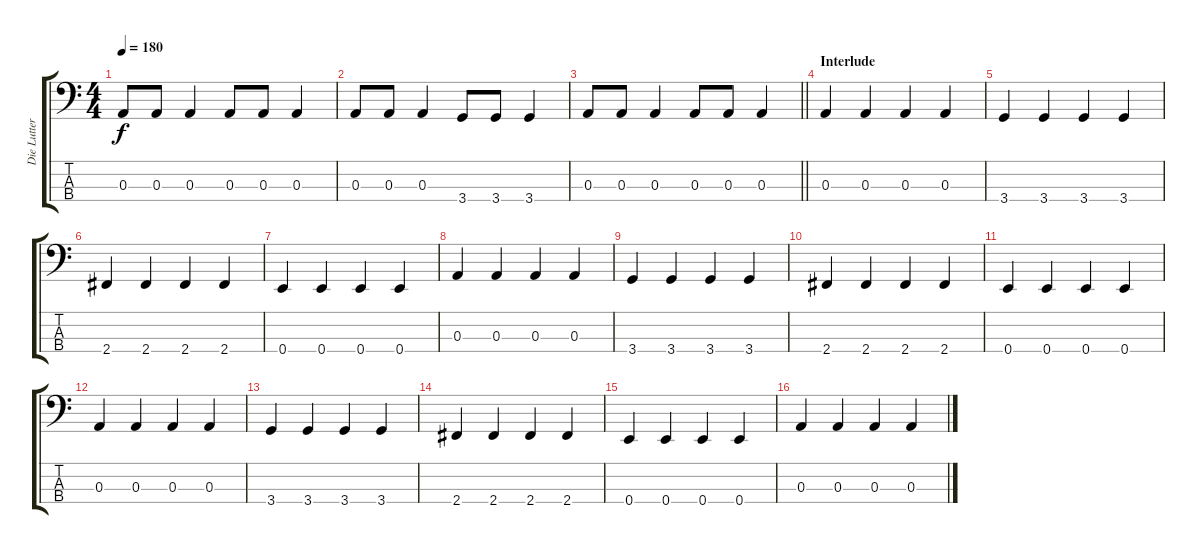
\track ("Die Lutter" "Die Lutter") {instrument electricbasspick}
\staff {score tabs}
\tuning (G2 D2 A1 E1) {hide}
\ts (4 4)
\tempo 180
\clef f4
\ks c
0.3.8{dy f} 0.3.8 0.3.4 0.3.8 0.3.8 0.3.4 |
0.3.8 0.3.8 0.3.4 3.4.8 3.4.8 3.4.4 |
\barLineRight lightlight
0.3.8 0.3.8 0.3.4 0.3.8 0.3.8 0.3.4 |
\section ("" "Interlude")
0.3.4 0.3.4 0.3.4 0.3.4 |
3.4.4 3.4.4 3.4.4 3.4.4 |
2.4.4 2.4.4 2.4.4 2.4.4 |
0.4.4 0.4.4 0.4.4 0.4.4 |
0.3.4 0.3.4 0.3.4 0.3.4 |
3.4.4 3.4.4 3.4.4 3.4.4 |
2.4.4 2.4.4 2.4.4 2.4.4 |
0.4.4 0.4.4 0.4.4 0.4.4 |
0.3.4 0.3.4 0.3.4 0.3.4 |
3.4.4 3.4.4 3.4.4 3.4.4 |
2.4.4 2.4.4 2.4.4 2.4.4 |
0.4.4 0.4.4 0.4.4 0.4.4 |
0.3.4 0.3.4 0.3.4 0.3.4
